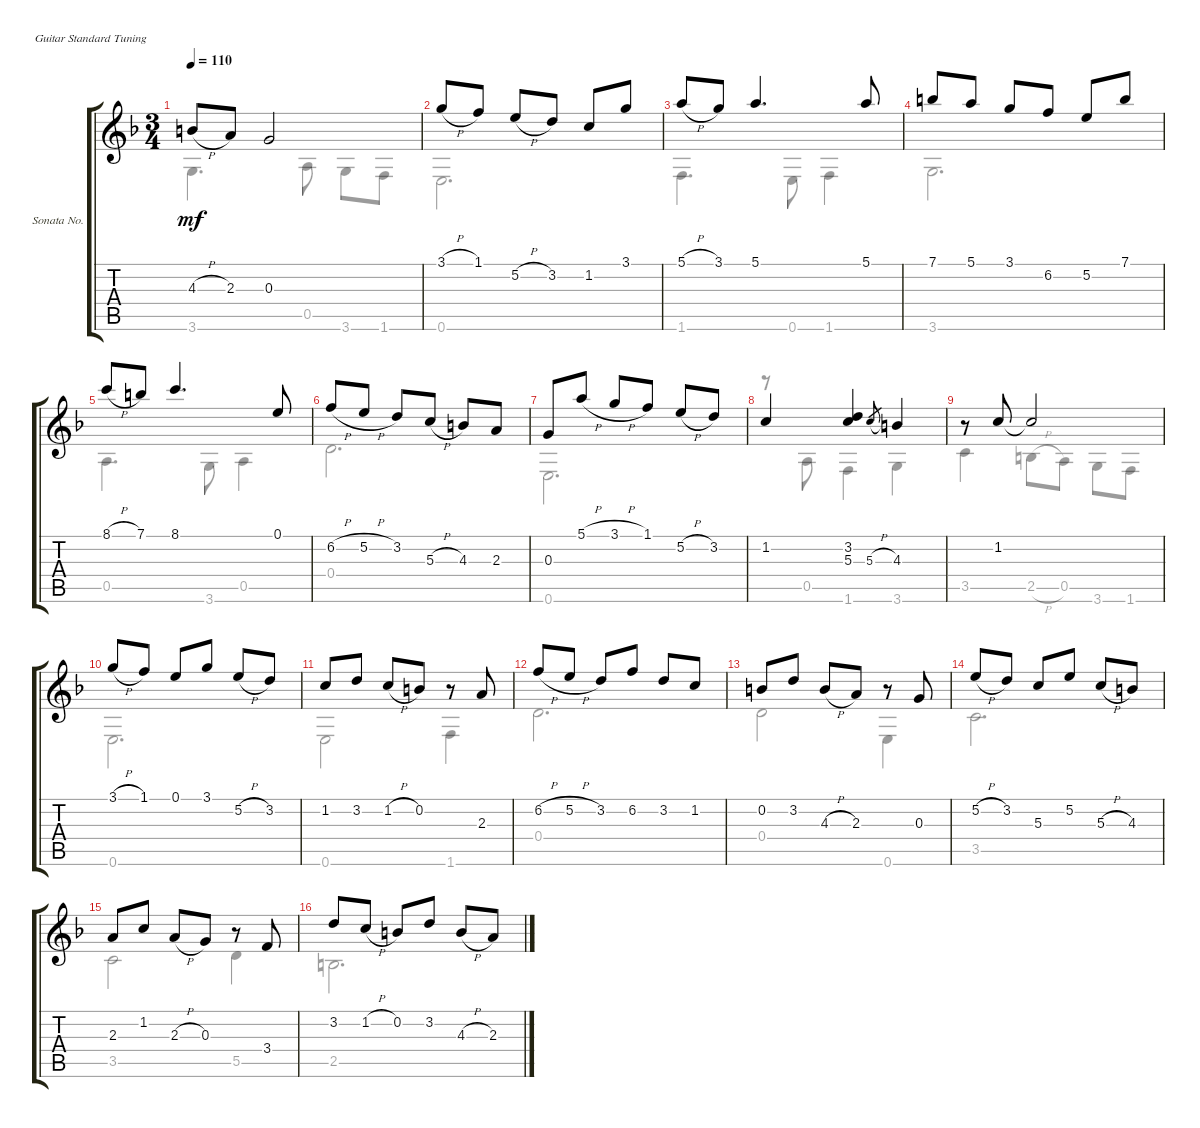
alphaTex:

\bracketExtendMode groupsimilarinstruments
\firstSystemTrackNameOrientation horizontal
\otherSystemsTrackNameOrientation horizontal
\track ("Sonata No. 14 in F - 3. Courante" "Sonata No.") {instrument acousticguitarnylon}
\staff {score tabs}
\tuning (E4 B3 G3 D3 A2 E2)
\voice
\ts (3 4)
\tempo 110
\clef g2
\ks f
4.3{h}.8{dy mf} 2.3.8 0.3.2 |
3.1{h}.8 1.1.8 5.2{h}.8 3.2.8 1.2.8 3.1.8 |
5.1{h}.8 3.1.8 5.1.4{d} 5.1.8 |
7.1.8 5.1.8 3.1.8 6.2.8 5.2.8 7.1.8 |
8.1{h}.8 7.1.8 8.1.4{d} 0.1.8 |
6.2{h}.8 5.2{h}.8 3.2.8 5.3{h}.8 4.3.8 2.3.8 |
0.3.8 5.1{h}.8 3.1{h}.8 1.1.8 5.2{h}.8 3.2.8 |
1.2.4 (3.2 5.3).4 5.3{h}.8{gr} 4.3.4 |
r.8 1.2.8 1.2{t}.2 |
3.1{h}.8 1.1.8 0.1.8 3.1.8 5.2{h}.8 3.2.8 |
1.2.8 3.2.8 1.2{h}.8 0.2.8 r.8 2.3.8 |
6.2{h}.8 5.2{h}.8 3.2.8 6.2.8 3.2.8 1.2.8 |
0.2.8 3.2.8 4.3{h}.8 2.3.8 r.8 0.3.8 |
5.2{h}.8 3.2.8 5.3.8 5.2.8 5.3{h}.8 4.3.8 |
2.3.8 1.2.8 2.3{h}.8 0.3.8 r.8 3.4.8 |
3.2.8 1.2{h}.8 0.2.8 3.2.8 4.3{h}.8 2.3.8
\voice
\clef g2
\ottava regular
\simile none
\ks f
3.6.4{d dy mf} 0.5.8 3.6.8 1.6.8 |
0.6.2{d} |
1.6.4{d} 0.6.8 1.6.4 |
3.6.2{d} |
0.5.4{d} 3.6.8 0.5.4 |
0.4.2{d} |
0.6.2{d} |
r.8 0.5.8 1.6.4 3.6.4 |
3.5.4 2.5{h}.8 0.5.8 3.6.8 1.6.8 |
0.6.2{d} |
0.6.2 1.6.4 |
0.4.2{d} |
0.4.2 0.6.4 |
3.5.2{d} |
3.5.2 5.5.4 |
2.5.2{d}
